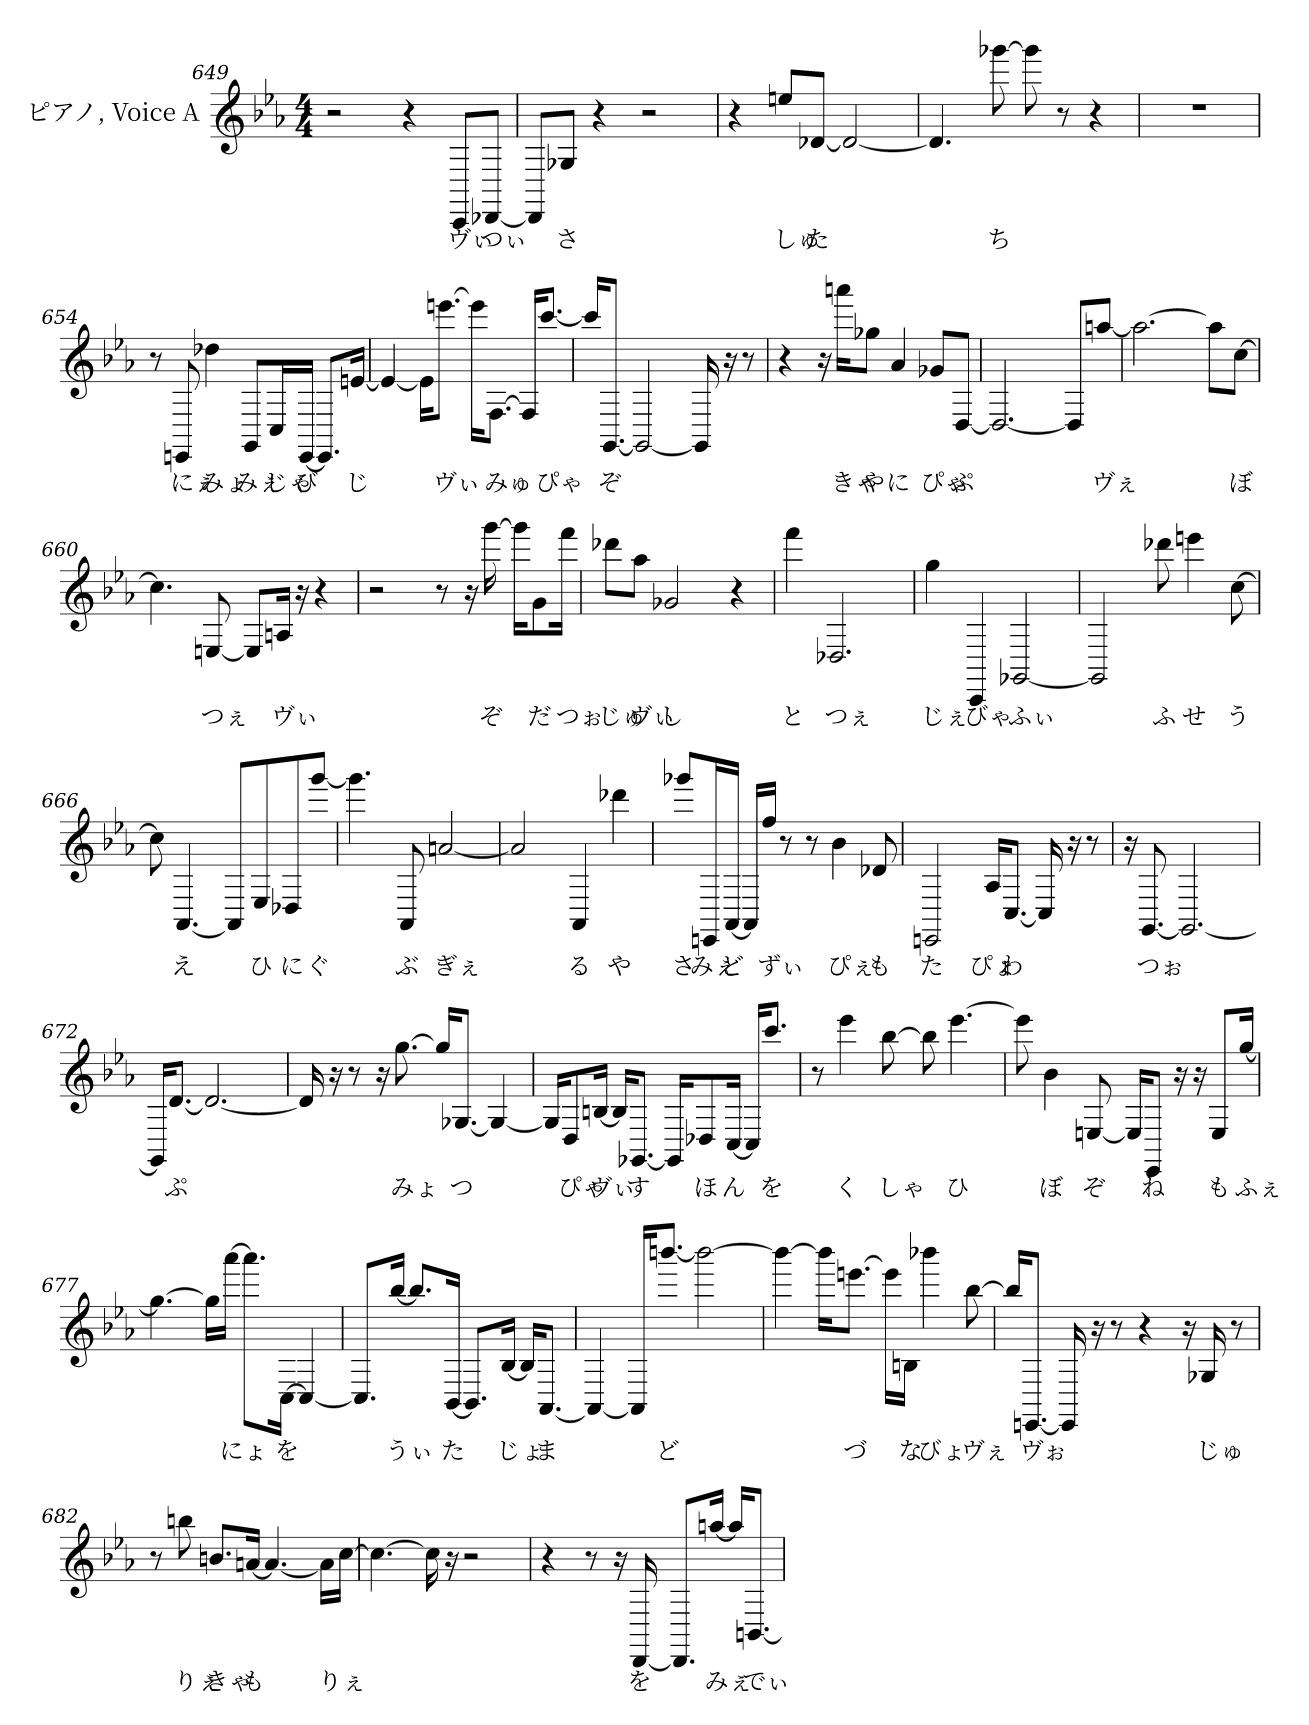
**kern	**text
*part1	*part1
*staff1	*staff1
*I"ピアノ, Voice A	*
*clefG2	*
*k[b-e-a-]	*
*M4/4	*
=649	=649
2r	.
4r	.
!	!LO:LY:b
8CC/L	ヴぃ
!	!LO:LY:b
[8DD-X/J	つぃ
=650	=650
8DD-/L]	.
!	!LO:LY:b
8G-X/J	さ
4r	.
2r	.
!!LO:LB:g=z
=651	=651
4r	.
!	!LO:LY:b
8een/L	しゅ
!	!LO:LY:b
[8d-X/J	た
2d-/_	.
=652	=652
4.d-/]	.
!	!LO:LY:b
[8ggg-X\	ち
8ggg-\]	.
8r	.
4r	.
=653	=653
1r	.
=654	=654
8r	.
!	!LO:LY:b
8EEn/	にぇ
!	!LO:LY:b
4dd-X\	みょ
!	!LO:LY:b
8GG/L	みぇ
!	!LO:LY:b
16C/L	じゃ
!	!LO:LY:b
[16EE/JJ	び
8.EE/L]	.
!	!LO:LY:b
[16en/Jk	じ
=655	=655
4e/_	.
16e\KL]	.
!	!LO:LY:b
[8.eeen\J	ヴぃ
16eee\KL]	.
!	!LO:LY:b
[8.F\J	みゅ
16F/KL]	.
!	!LO:LY:b
[8.ccc/J	ぴゃ
!!LO:LB:g=z
=656	=656
16ccc/KL]	.
!	!LO:LY:b
[8.GG/J	ぞ
2GG/_	.
16GG/]	.
16r	.
8r	.
=657	=657
4r	.
16r	.
!	!LO:LY:b
16aaan\KL	きゃ
!	!LO:LY:b
8gg-X\J	や
!	!LO:LY:b
4a-/	に
!	!LO:LY:b
8g-X/L	ぴゃ
!	!LO:LY:b
[8D/J	ぷ
=658	=658
2.D/_	.
8D/L]	.
!	!LO:LY:b
[8aan/J	ヴぇ
=659	=659
2.aa\_	.
8aa\L]	.
!	!LO:LY:b
[8cc\J	ぼ
=660	=660
4.cc\]	.
!	!LO:LY:b
[8En/	つぇ
8E/L]	.
!	!LO:LY:b
16An/Jk	ヴぃ
16r	.
4r	.
=661	=661
2r	.
8r	.
16r	.
!	!LO:LY:b
[16ggg\	ぞ
16ggg\KL]	.
!	!LO:LY:b
8g\	だ
!	!LO:LY:b
16fff\Jk	つぉ
!!LO:PB:g=z
=662	=662
!	!LO:LY:b
8ddd-X\L	じゅ
!	!LO:LY:b
8aa-\J	ヴぃ
!	!LO:LY:b
2g-X/	し
4r	.
=663	=663
!	!LO:LY:b
4fff\	と
!	!LO:LY:b
2.D-X/	つぇ
=664	=664
!	!LO:LY:b
4gg\	じぇ
!	!LO:LY:b
4CC/	びゃ
!	!LO:LY:b
[2GG-X/	ふぃ
=665	=665
2GG-/]	.
!	!LO:LY:b
8ddd-X\	ふ
!	!LO:LY:b
4eeen\	せ
!	!LO:LY:b
[8cc\	う
=666	=666
8cc\]	.
!	!LO:LY:b
[4.AA-/	え
8AA-/L]	.
!	!LO:LY:b
8E-/	ひ
!	!LO:LY:b
8D-X/	に
!	!LO:LY:b
[8ggg/J	ぐ
=667	=667
4.ggg\]	.
!	!LO:LY:b
8AA-/	ぶ
!	!LO:LY:b
[2an/	ぎぇ
=668	=668
2a/]	.
!	!LO:LY:b
4AA-/	る
!	!LO:LY:b
4ddd-X\	や
!!LO:LB:g=z
=669	=669
!	!LO:LY:b
8ggg-X/L	さ
!	!LO:LY:b
16EEn/L	みぇ
!	!LO:LY:b
[16AA-/JJ	ど
16AA-/LL]	.
!	!LO:LY:b
16ff/JJ	ずぃ
8r	.
8r	.
!	!LO:LY:b
4b-\	ぴぇ
!	!LO:LY:b
8d-X/	も
=670	=670
!	!LO:LY:b
2EEn/	た
!	!LO:LY:b
16A-/KL	ぴょ
!	!LO:LY:b
[8.C/J	わ
16C/]	.
16r	.
8r	.
=671	=671
16r	.
!	!LO:LY:b
[8.GG/	つぉ
2.GG/_	.
=672	=672
16GG/KL]	.
!	!LO:LY:b
[8.d/J	ぷ
2.d/_	.
=673	=673
16d/]	.
16r	.
8r	.
16r	.
!	!LO:LY:b
[8.gg\	みょ
16gg/KL]	.
!	!LO:LY:b
[8.G-X/J	つ
4G-/_	.
!!LO:LB:g=z
=674	=674
16G-/KL]	.
!	!LO:LY:b
8D/	ぴゃ
!	!LO:LY:b
[16Bn/Jk	ヴぃ
16B/KL]	.
!	!LO:LY:b
[8.GG-X/J	す
16GG-/KL]	.
!	!LO:LY:b
8D-X/	ほ
!	!LO:LY:b
[16C/Jk	ん
16C/KL]	.
!	!LO:LY:b
8.ccc/J	を
=675	=675
8r	.
!	!LO:LY:b
4eee-\	く
!	!LO:LY:b
[8bb-\	しゃ
8bb-\]	.
!	!LO:LY:b
[4.eee-\	ひ
=676	=676
8eee-\]	.
!	!LO:LY:b
4b-\	ぼ
!	!LO:LY:b
[8En/	ぞ
16E/KL]	.
!	!LO:LY:b
8EE-/J	ね
16r	.
16r	.
!	!LO:LY:b
8E/L	も
!	!LO:LY:b
[16gg/Jk	ふぇ
=677	=677
4.gg\_	.
16gg\LL]	.
!	!LO:LY:b
[16aaa-\JJ	にょ
8.aaa-\L]	.
!	!LO:LY:b
[16C\Jk	を
4C/_	.
!!LO:LB:g=z
=678	=678
8.C/L]	.
!	!LO:LY:b
[16bb-/Jk	うぃ
8.bb-/L]	.
!	!LO:LY:b
[16BB-/Jk	た
8.BB-/L]	.
!	!LO:LY:b
[16B-/Jk	じょ
16B-/KL]	.
!	!LO:LY:b
[8.AA-/J	ま
=679	=679
4AA-/_	.
16AA-/KL]	.
!	!LO:LY:b
[8.bbbn/J	ど
2bbb\_	.
=680	=680
4bbb\_	.
16bbb\KL]	.
!	!LO:LY:b
[8.eeen\J	づ
16eee\LL]	.
!	!LO:LY:b
16Bn\JJ	な
!	!LO:LY:b
4bbb-X\	びょ
!	!LO:LY:b
[8bb-\	ヴぇ
=681	=681
16bb-/KL]	.
!	!LO:LY:b
[8.EEn/J	ヴぉ
16EE/]	.
16r	.
8r	.
4r	.
16r	.
!	!LO:LY:b
16G-X/	じゅ
8r	.
!!LO:LB:g=z
=682	=682
8r	.
!	!LO:LY:b
8bbn\	りぇ
!	!LO:LY:b
8.bn/L	きゃ
!	!LO:LY:b
[16an/Jk	も
4.a/_	.
16a\LL]	.
!	!LO:LY:b
[16cc\JJ	りぇ
=683	=683
4.cc\_	.
16cc\]	.
16r	.
2r	.
=684	=684
4r	.
8r	.
16r	.
!	!LO:LY:b
[16DD/	を
8.DD/L]	.
!	!LO:LY:b
[16aan/Jk	みぇ
16aa/KL]	.
!	!LO:LY:b
[8.BBn/J	でぃ
=	=
*-	*-
